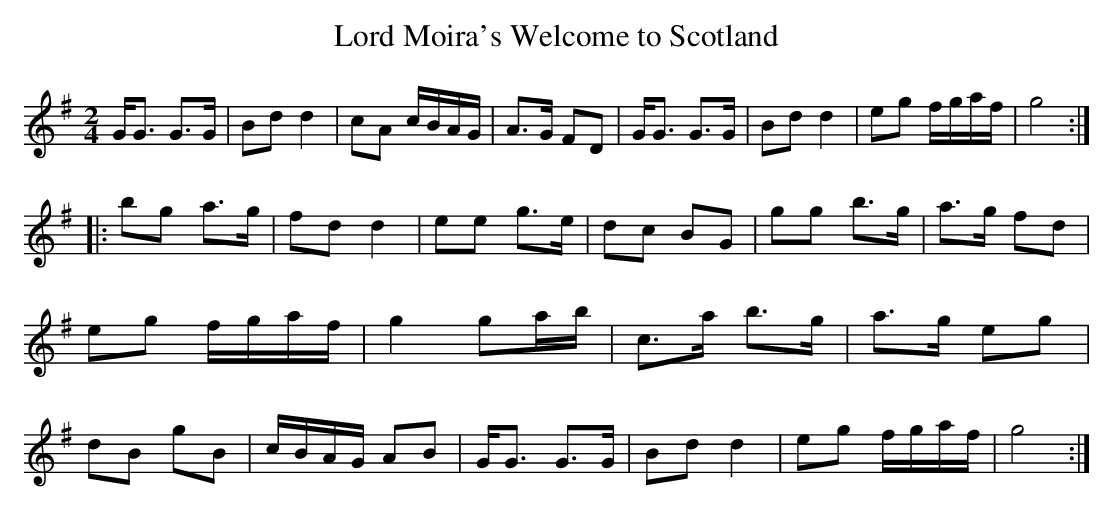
X:1
T:Lord Moira's Welcome to Scotland
M:2/4
L:1/8
K:G
G<G G>G | Bd d2 | cA c/B/A/G/ | A>G FD | \
G<G G>G | Bd d2 | eg f/g/a/f/ | g4 :|
|:bg a>g | fd d2 | ee g>e | dc BG | \
gg b>g | a>g fd |eg f/g/a/f/ |g2 ga/b/|\
c>a b>g | a>g eg | dB gB | c/B/A/G/ AB| \
G<G G>G | Bdd2 | eg f/g/a/f/ | g4 :|
